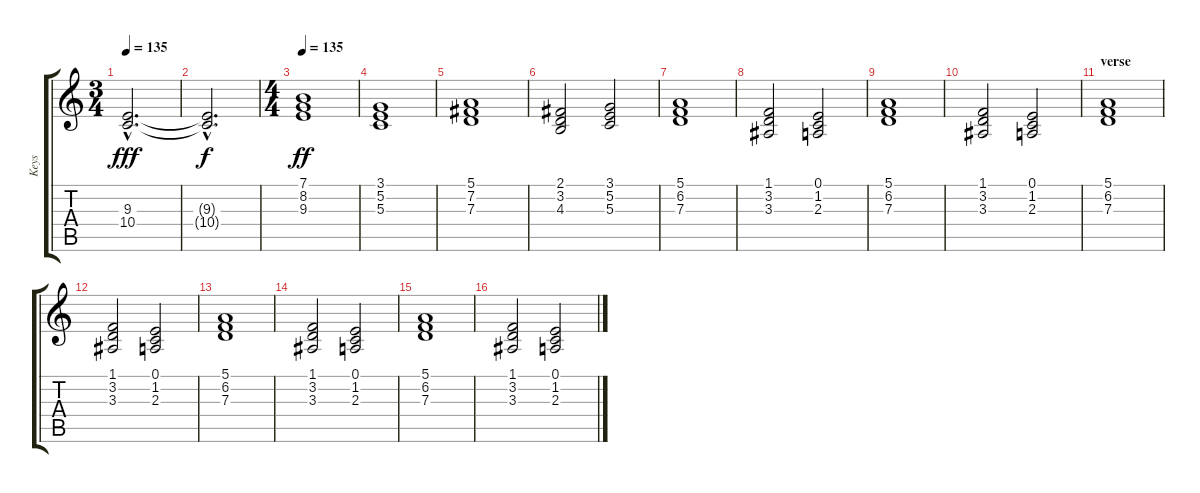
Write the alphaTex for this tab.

\track ("Keys" "Keys") {instrument stringensemble1}
\staff {score tabs}
\tuning (E4 B3 G3 D3 A2 E2) {hide}
\ts (3 4)
\tempo 135
\clef g2
\ks c
(9.3{hac} 10.4{hac}).2{d dy fff} |
(9.3{hac t} 10.4{hac t}).2{d dy f} |
\ts (4 4)
\tempo 135
(7.1 8.2 9.3).1{dy ff volume 11 instrument stringensemble1} |
(3.1 5.2 5.3).1 |
(5.1 7.2 7.3).1 |
(2.1 3.2 4.3).2 (3.1 5.2 5.3).2 |
(5.1 6.2 7.3).1{volume 9 instrument synthstrings1} |
(1.1 3.2 3.3).2 (0.1 1.2 2.3).2 |
(5.1 6.2 7.3).1 |
(1.1 3.2 3.3).2 (0.1 1.2 2.3).2 |
\section ("" "verse")
(5.1 6.2 7.3).1{volume 9 instrument synthstrings1} |
(1.1 3.2 3.3).2 (0.1 1.2 2.3).2 |
(5.1 6.2 7.3).1 |
(1.1 3.2 3.3).2 (0.1 1.2 2.3).2 |
(5.1 6.2 7.3).1{volume 9 instrument synthstrings1} |
(1.1 3.2 3.3).2 (0.1 1.2 2.3).2
